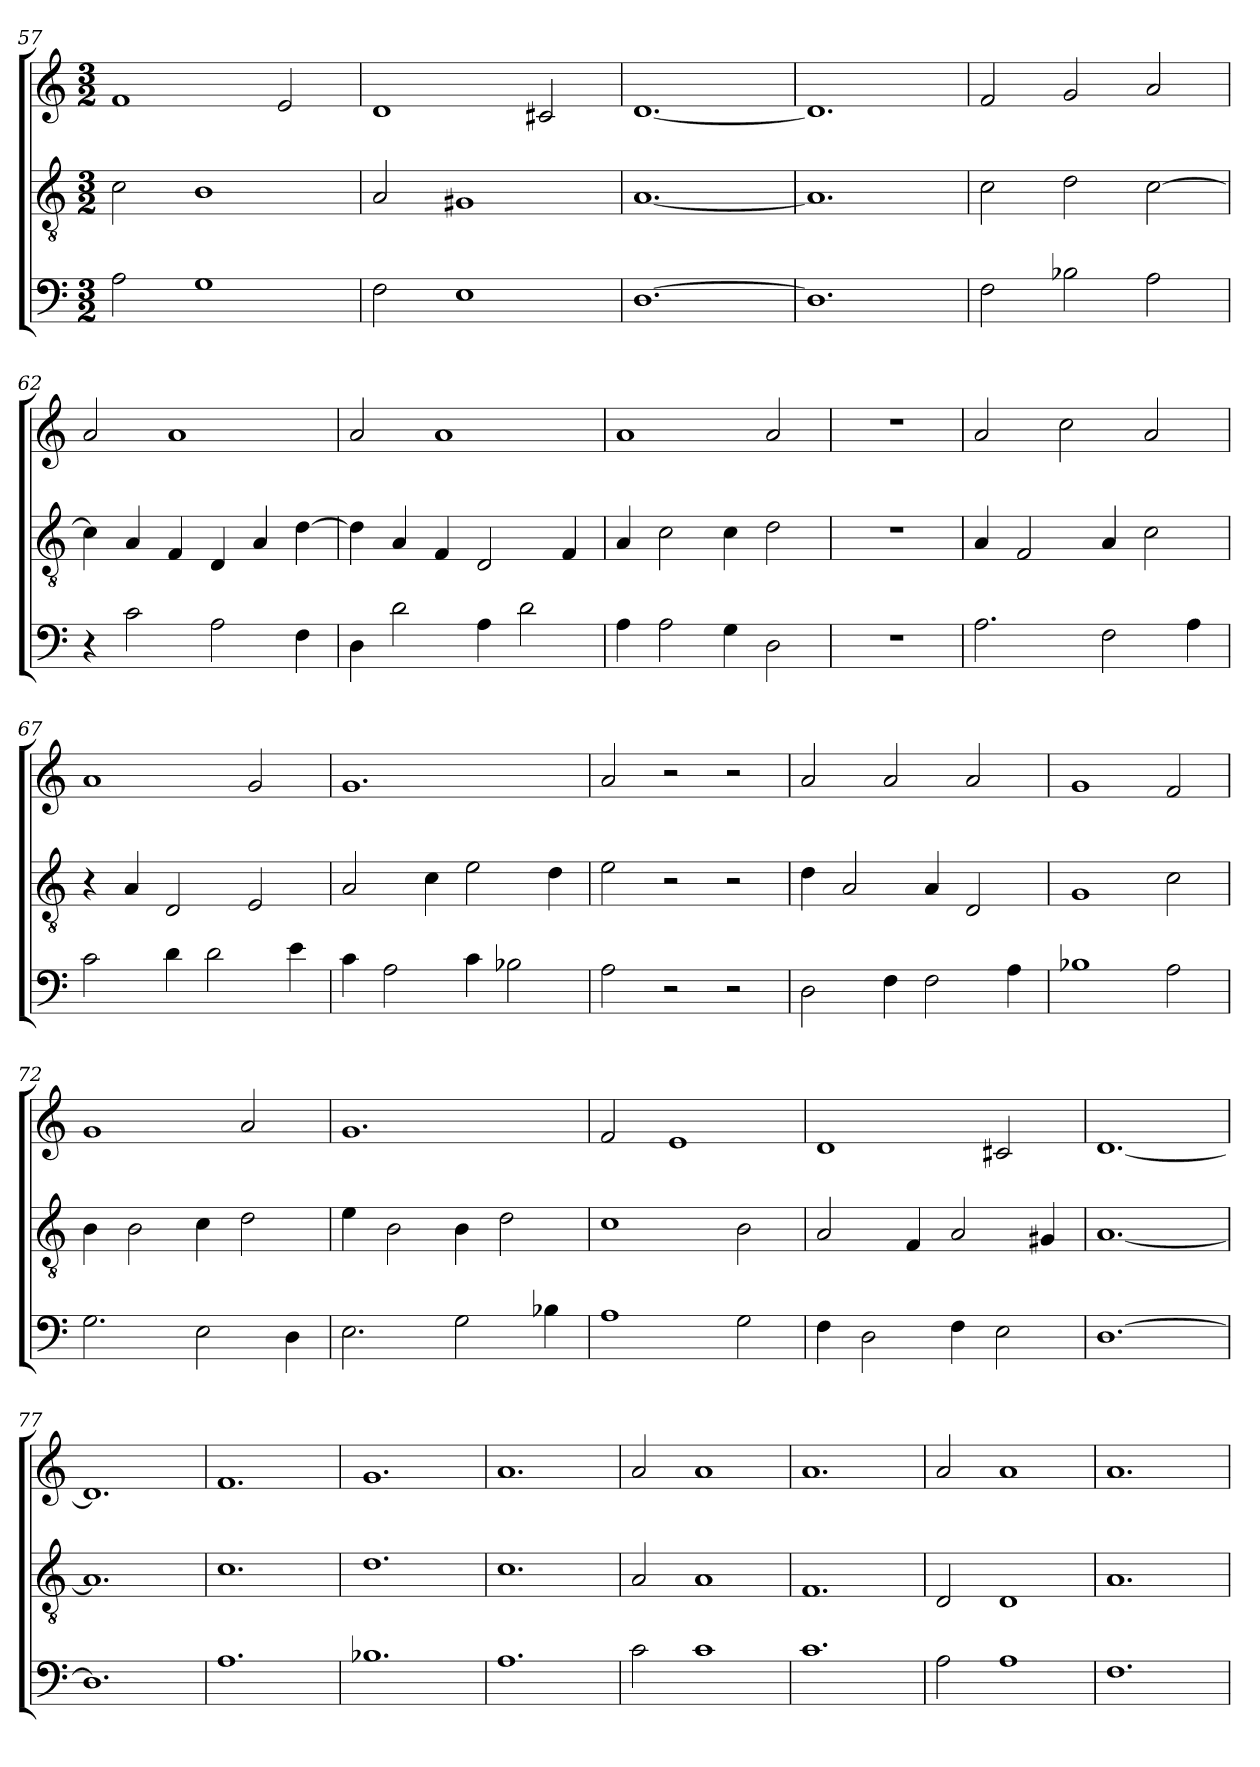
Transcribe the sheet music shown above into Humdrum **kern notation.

**kern	**kern	**kern
*part3	*part2	*part1
*staff3	*staff2	*staff1
*clefF4	*clefGv2	*clefG2
*k[]	*k[]	*k[]
*M3/2	*M3/2	*M3/2
=57	=57	=57
2A	2c	1f
1G	1B	.
.	.	2e
=58	=58	=58
2F	2A	1d
1E	1G#X	.
.	.	2c#X
=59	=59	=59
[1.D	[1.A	[1.d
=60	=60	=60
1.D]	1.A]	1.d]
=61	=61	=61
2F	2c	2f
2B-X	2d	2g
2A	[2c	2a
=62	=62	=62
4r	4c]	2a
2c	4A	.
.	4F	1a
2A	4D	.
.	4A	.
4F	[4d	.
=63	=63	=63
4D	4d]	2a
2d	4A	.
.	4F	1a
4A	2D	.
2d	.	.
.	4F	.
=64	=64	=64
4A	4A	1a
2A	2c	.
4G	4c	.
2D	2d	2a
=65	=65	=65
1.r	1.r	1.r
=66	=66	=66
2.A	4A	2a
.	2F	.
.	.	2cc
2F	4A	.
.	2c	2a
4A	.	.
=67	=67	=67
2c	4r	1a
.	4A	.
4d	2D	.
2d	.	.
.	2E	2g
4e	.	.
=68	=68	=68
4c	2A	1.g
2A	.	.
.	4c	.
4c	2e	.
2B-X	.	.
.	4d	.
=69	=69	=69
2A	2e	2a
2r	2r	2r
2r	2r	2r
=70	=70	=70
2D	4d	2a
.	2A	.
4F	.	2a
2F	4A	.
.	2D	2a
4A	.	.
=71	=71	=71
1B-X	1G	1g
2A	2c	2f
=72	=72	=72
2.G	4B	1g
.	2B	.
2E	4c	.
.	2d	2a
4D	.	.
=73	=73	=73
2.E	4e	1.g
.	2B	.
2G	4B	.
.	2d	.
4B-X	.	.
=74	=74	=74
1A	1c	2f
.	.	1e
2G	2B	.
=75	=75	=75
4F	2A	1d
2D	.	.
.	4F	.
4F	2A	.
2E	.	2c#X
.	4G#X	.
=76	=76	=76
[1.D	[1.A	[1.d
=77	=77	=77
1.D]	1.A]	1.d]
=78	=78	=78
1.A	1.c	1.f
=79	=79	=79
1.B-X	1.d	1.g
=80	=80	=80
1.A	1.c	1.a
=81	=81	=81
2c	2A	2a
1c	1A	1a
=82	=82	=82
1.c	1.F	1.a
=83	=83	=83
2A	2D	2a
1A	1D	1a
=84	=84	=84
1.F	1.A	1.a
=	=	=
*-	*-	*-
